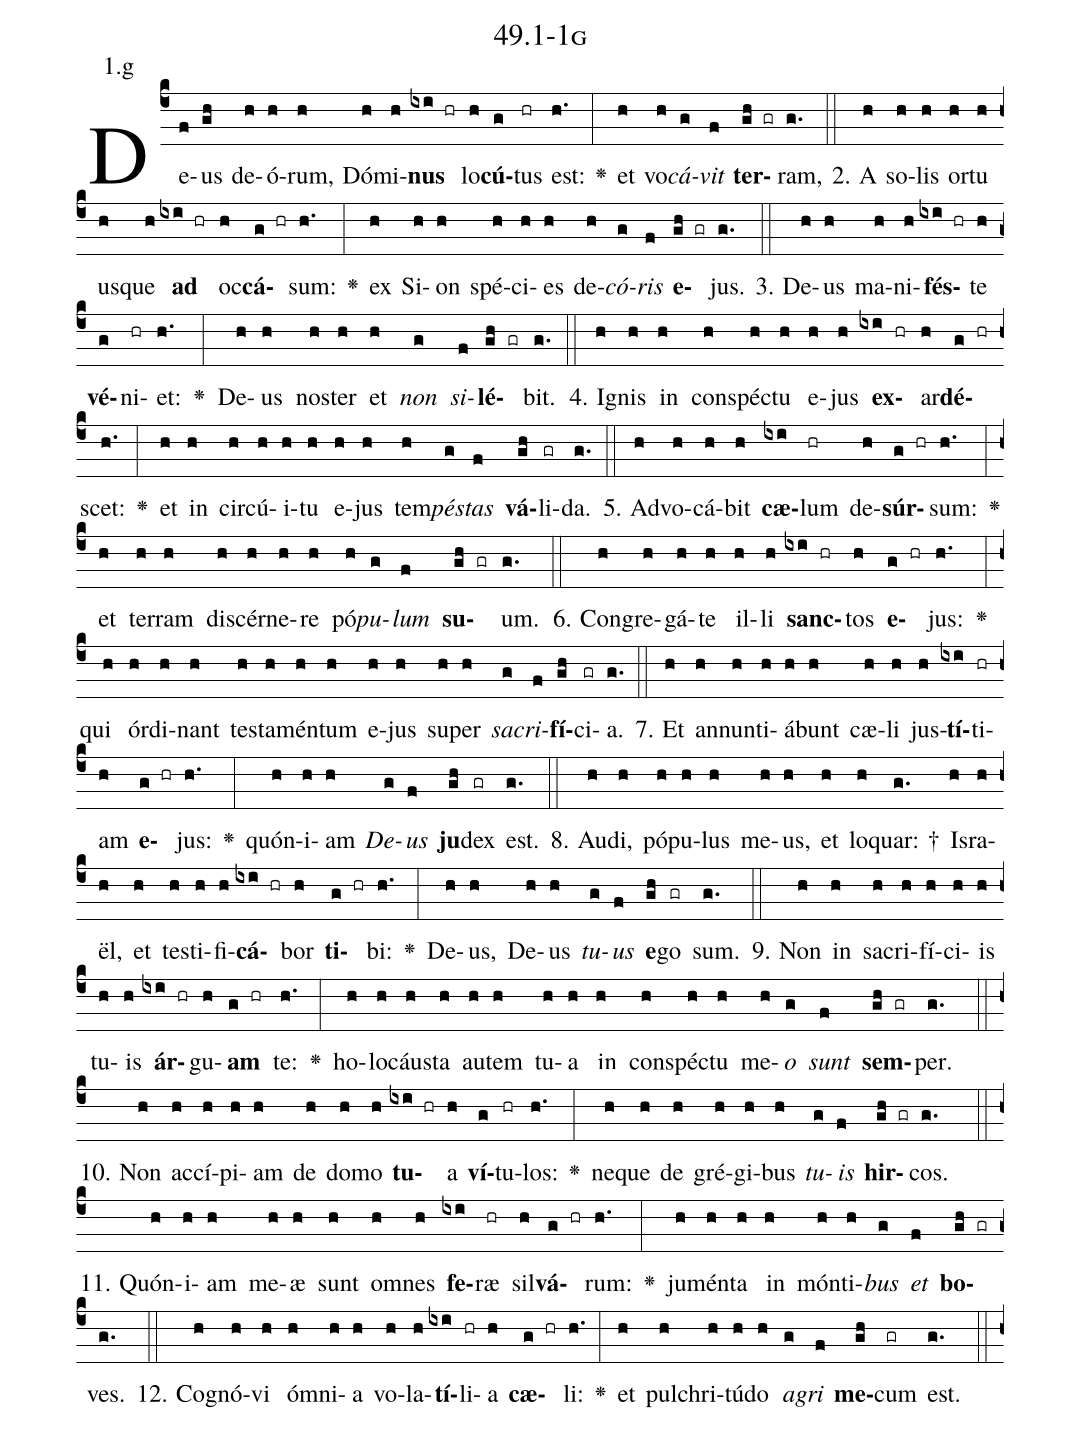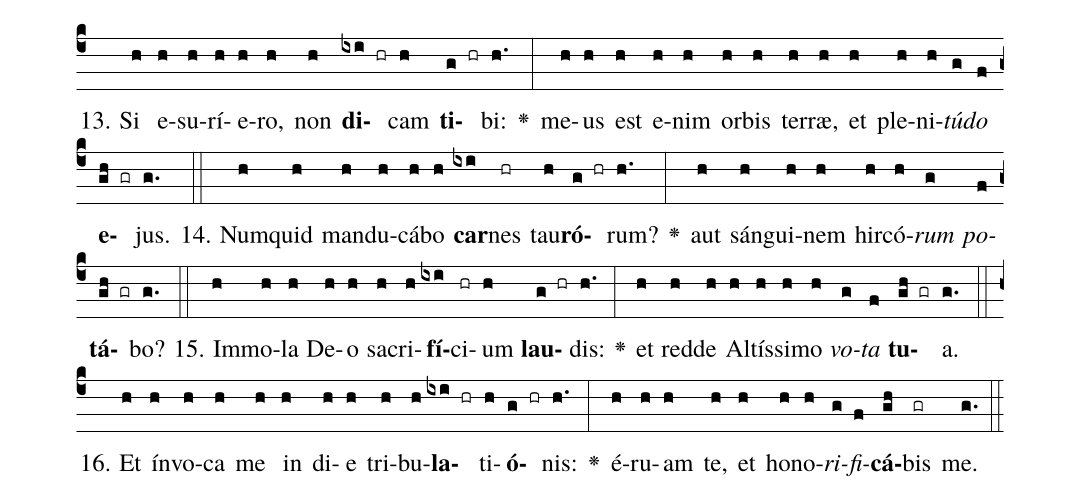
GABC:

name: 49.1-1g;
annotation: 1.g;
%%
(c4)De(f)us(gh) de(h)ó(h)rum,(h) Dó(h)mi(h)<b>nus</b>(ixi hr) lo(h)<b>cú</b>(g)tus(hr) est:(h.) <v>\greheightstar</v>(:) et(h) vo(h)<i>cá</i>(g)<i>vit</i>(f) <b>ter</b>(gh gr)ram,(g.) (::)
2. A(h) so(h)lis(h) or(h)tu(h) us(h)que(h) <b>ad</b>(ixi hr) oc(h)<b>cá</b>(g hr)sum:(h.) <v>\greheightstar</v>(:) ex(h) Si(h)on(h) spé(h)ci(h)es(h) de(h)<i>có</i>(g)<i>ris</i>(f) <b>e</b>(gh gr)jus.(g.) (::)
3. De(h)us(h) ma(h)ni(h)<b>fés</b>(ixi hr)te(h) <b>vé</b>(g)ni(hr)et:(h.) <v>\greheightstar</v>(:) De(h)us(h) nos(h)ter(h) et(h) <i>non</i>(g) <i>si</i>(f)<b>lé</b>(gh gr)bit.(g.) (::)
4. I(h)gnis(h) in(h) con(h)spéc(h)tu(h) e(h)jus(h) <b>ex</b>(ixi hr)ar(h)<b>dé</b>(g hr)scet:(h.) <v>\greheightstar</v>(:) et(h) in(h) cir(h)cú(h)i(h)tu(h) e(h)jus(h) tem(h)<i>pés</i>(g)<i>tas</i>(f) <b>vá</b>(gh)li(gr)da.(g.) (::)
5. Ad(h)vo(h)cá(h)bit(h) <b>cæ</b>(ixi)lum(hr) de(h)<b>súr</b>(g hr)sum:(h.) <v>\greheightstar</v>(:) et(h) ter(h)ram(h) di(h)scér(h)ne(h)re(h) pó(h)<i>pu</i>(g)<i>lum</i>(f) <b>su</b>(gh gr)um.(g.) (::)
6. Con(h)gre(h)gá(h)te(h) il(h)li(h) <b>sanc</b>(ixi hr)tos(h) <b>e</b>(g hr)jus:(h.) <v>\greheightstar</v>(:) qui(h) ór(h)di(h)nant(h) tes(h)ta(h)mén(h)tum(h) e(h)jus(h) su(h)per(h) <i>sa</i>(g)<i>cri</i>(f)<b>fí</b>(gh)ci(gr)a.(g.) (::)
7. Et(h) an(h)nun(h)ti(h)á(h)bunt(h) cæ(h)li(h) jus(h)<b>tí</b>(ixi)ti(hr)am(h) <b>e</b>(g hr)jus:(h.) <v>\greheightstar</v>(:) quón(h)i(h)am(h) <i>De</i>(g)<i>us</i>(f) <b>ju</b>(gh)dex(gr) est.(g.) (::)
8. Au(h)di,(h) pó(h)pu(h)lus(h) me(h)us,(h) et(h) lo(h)quar: †(g.) Is(h)ra(h)ël,(h) et(h) tes(h)ti(h)fi(h)<b>cá</b>(ixi hr)bor(h) <b>ti</b>(g hr)bi:(h.) <v>\greheightstar</v>(:) De(h)us,(h) De(h)us(h) <i>tu</i>(g)<i>us</i>(f) <b>e</b>(gh)go(gr) sum.(g.) (::)
9. Non(h) in(h) sa(h)cri(h)fí(h)ci(h)is(h) tu(h)is(h) <b>ár</b>(ixi hr)gu(h)<b>am</b>(g hr) te:(h.) <v>\greheightstar</v>(:) ho(h)lo(h)cáus(h)ta(h) au(h)tem(h) tu(h)a(h) in(h) con(h)spéc(h)tu(h) me(h)<i>o</i>(g) <i>sunt</i>(f) <b>sem</b>(gh gr)per.(g.) (::)
10. Non(h) ac(h)cí(h)pi(h)am(h) de(h) do(h)mo(h) <b>tu</b>(ixi hr)a(h) <b>ví</b>(g)tu(hr)los:(h.) <v>\greheightstar</v>(:) ne(h)que(h) de(h) gré(h)gi(h)bus(h) <i>tu</i>(g)<i>is</i>(f) <b>hir</b>(gh gr)cos.(g.) (::)
11. Quón(h)i(h)am(h) me(h)æ(h) sunt(h) om(h)nes(h) <b>fe</b>(ixi)ræ(hr) sil(h)<b>vá</b>(g hr)rum:(h.) <v>\greheightstar</v>(:) ju(h)mén(h)ta(h) in(h) món(h)ti(h)<i>bus</i>(g) <i>et</i>(f) <b>bo</b>(gh gr)ves.(g.) (::)
12. Co(h)gnó(h)vi(h) óm(h)ni(h)a(h) vo(h)la(h)<b>tí</b>(ixi)li(hr)a(h) <b>cæ</b>(g hr)li:(h.) <v>\greheightstar</v>(:) et(h) pul(h)chri(h)tú(h)do(h) <i>a</i>(g)<i>gri</i>(f) <b>me</b>(gh)cum(gr) est.(g.) (::)
13. Si(h) e(h)su(h)rí(h)e(h)ro,(h) non(h) <b>di</b>(ixi hr)cam(h) <b>ti</b>(g hr)bi:(h.) <v>\greheightstar</v>(:) me(h)us(h) est(h) e(h)nim(h) or(h)bis(h) ter(h)ræ,(h) et(h) ple(h)ni(h)<i>tú</i>(g)<i>do</i>(f) <b>e</b>(gh gr)jus.(g.) (::)
14. Num(h)quid(h) man(h)du(h)cá(h)bo(h) <b>car</b>(ixi)nes(hr) tau(h)<b>ró</b>(g hr)rum?(h.) <v>\greheightstar</v>(:) aut(h) sán(h)gui(h)nem(h) hir(h)có(h)<i>rum</i>(g) <i>po</i>(f)<b>tá</b>(gh gr)bo?(g.) (::)
15. Im(h)mo(h)la(h) De(h)o(h) sa(h)cri(h)<b>fí</b>(ixi)ci(hr)um(h) <b>lau</b>(g hr)dis:(h.) <v>\greheightstar</v>(:) et(h) red(h)de(h) Al(h)tís(h)si(h)mo(h) <i>vo</i>(g)<i>ta</i>(f) <b>tu</b>(gh gr)a.(g.) (::)
16. Et(h) ín(h)vo(h)ca(h) me(h) in(h) di(h)e(h) tri(h)bu(h)<b>la</b>(ixi hr)ti(h)<b>ó</b>(g hr)nis:(h.) <v>\greheightstar</v>(:) é(h)ru(h)am(h) te,(h) et(h) ho(h)no(h)<i>ri</i>(g)<i>fi</i>(f)<b>cá</b>(gh)bis(gr) me.(g.) (::)
